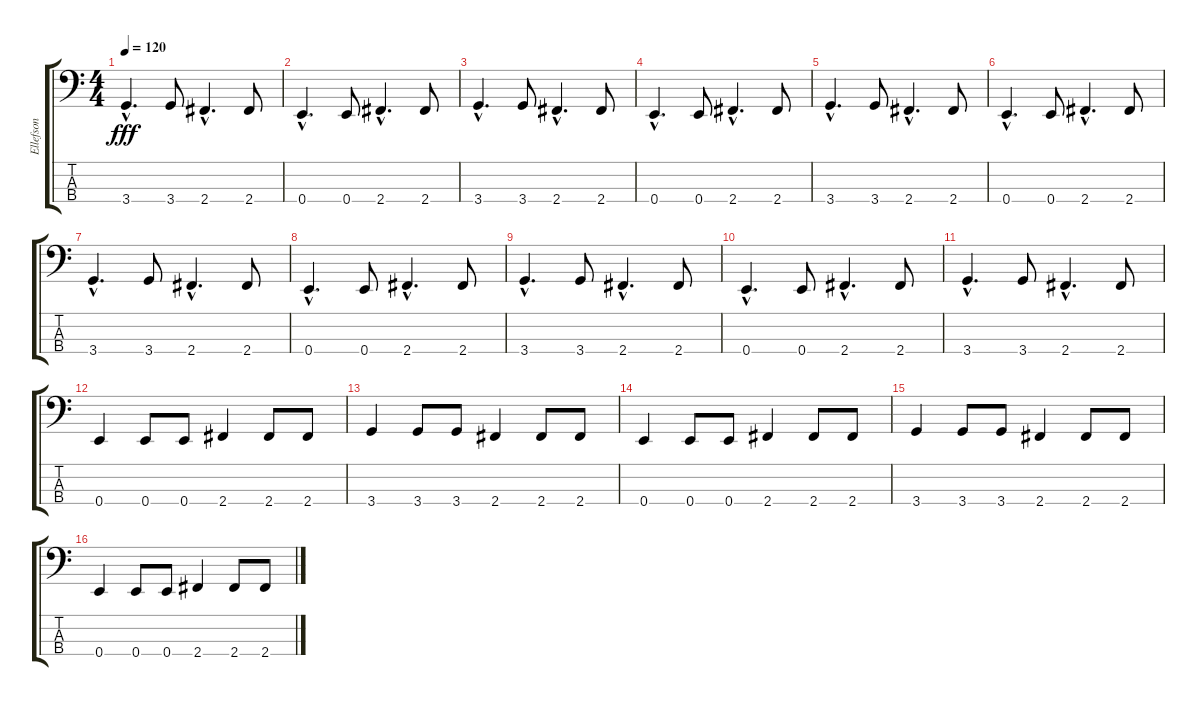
\track ("Ellefson" "Ellefson") {instrument electricbasspick}
\staff {score tabs}
\tuning (G2 D2 A1 E1) {hide}
\ts (4 4)
\tempo 120
\clef f4
\ks c
3.4{hac}.4{d dy fff} 3.4.8 2.4{hac}.4{d} 2.4.8 |
0.4{hac}.4{d} 0.4.8 2.4{hac}.4{d} 2.4.8 |
3.4{hac}.4{d} 3.4.8 2.4{hac}.4{d} 2.4.8 |
0.4{hac}.4{d} 0.4.8 2.4{hac}.4{d} 2.4.8 |
3.4{hac}.4{d} 3.4.8 2.4{hac}.4{d} 2.4.8 |
0.4{hac}.4{d} 0.4.8 2.4{hac}.4{d} 2.4.8 |
3.4{hac}.4{d} 3.4.8 2.4{hac}.4{d} 2.4.8 |
0.4{hac}.4{d} 0.4.8 2.4{hac}.4{d} 2.4.8 |
3.4{hac}.4{d} 3.4.8 2.4{hac}.4{d} 2.4.8 |
0.4{hac}.4{d} 0.4.8 2.4{hac}.4{d} 2.4.8 |
3.4{hac}.4{d} 3.4.8 2.4{hac}.4{d} 2.4.8 |
0.4.4 0.4.8 0.4.8 2.4.4 2.4.8 2.4.8 |
3.4.4 3.4.8 3.4.8 2.4.4 2.4.8 2.4.8 |
0.4.4 0.4.8 0.4.8 2.4.4 2.4.8 2.4.8 |
3.4.4 3.4.8 3.4.8 2.4.4 2.4.8 2.4.8 |
0.4.4 0.4.8 0.4.8 2.4.4 2.4.8 2.4.8
